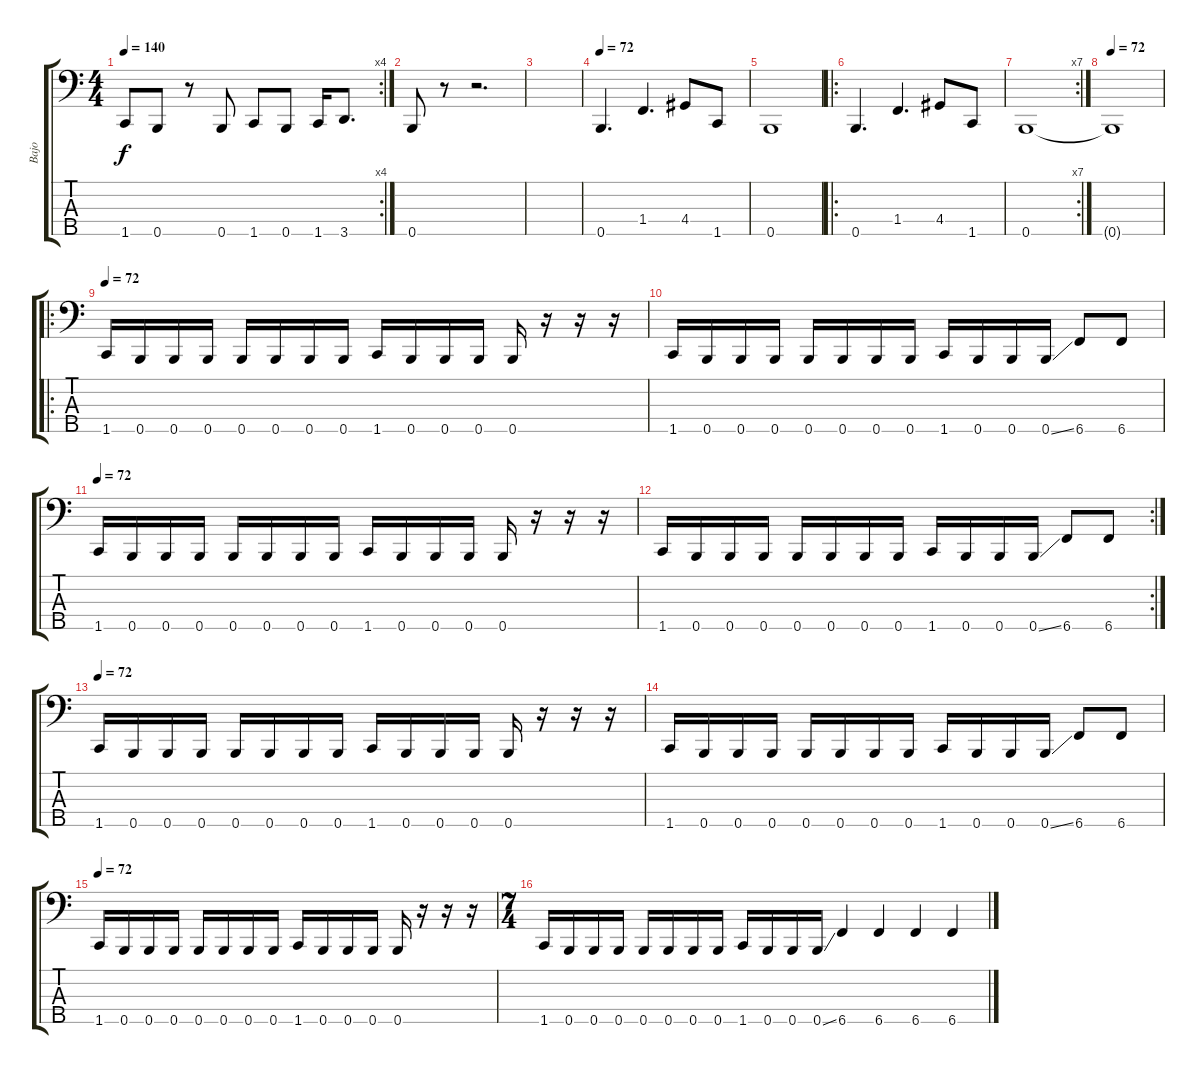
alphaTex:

\track ("Bajo" "Bajo") {instrument electricbasspick}
\staff {score tabs}
\tuning (G2 D2 A1 E1 B0) {hide}
\rc 4
\ts (4 4)
\tempo 140
\clef f4
\ks c
1.5.8{dy f} 0.5.8 r.8 0.5.8 1.5.8 0.5.8 1.5.16 3.5.8{d} |
0.5.8 r.8 r.2{d} |
|
\tempo 72
0.5.4{d} 1.4.4{d} 4.4.8 1.5.8 |
0.5.1 |
\ro
0.5.4{d} 1.4.4{d} 4.4.8 1.5.8 |
\rc 7
0.5.1 |
\tempo 72
0.5{t}.1 |
\ro
\tempo 72
1.5.16 0.5.16 0.5.16 0.5.16 0.5.16 0.5.16 0.5.16 0.5.16 1.5.16 0.5.16 0.5.16 0.5.16 0.5.16 r.16 r.16 r.16 |
1.5.16 0.5.16 0.5.16 0.5.16 0.5.16 0.5.16 0.5.16 0.5.16 1.5.16 0.5.16 0.5.16 0.5{ss}.16 6.5.8 6.5.8 |
\tempo 72
1.5.16 0.5.16 0.5.16 0.5.16 0.5.16 0.5.16 0.5.16 0.5.16 1.5.16 0.5.16 0.5.16 0.5.16 0.5.16 r.16 r.16 r.16 |
\rc 2
1.5.16 0.5.16 0.5.16 0.5.16 0.5.16 0.5.16 0.5.16 0.5.16 1.5.16 0.5.16 0.5.16 0.5{ss}.16 6.5.8 6.5.8 |
\tempo 72
1.5.16 0.5.16 0.5.16 0.5.16 0.5.16 0.5.16 0.5.16 0.5.16 1.5.16 0.5.16 0.5.16 0.5.16 0.5.16 r.16 r.16 r.16 |
1.5.16 0.5.16 0.5.16 0.5.16 0.5.16 0.5.16 0.5.16 0.5.16 1.5.16 0.5.16 0.5.16 0.5{ss}.16 6.5.8 6.5.8 |
\tempo 72
1.5.16 0.5.16 0.5.16 0.5.16 0.5.16 0.5.16 0.5.16 0.5.16 1.5.16 0.5.16 0.5.16 0.5.16 0.5.16 r.16 r.16 r.16 |
\ts (7 4)
1.5.16 0.5.16 0.5.16 0.5.16 0.5.16 0.5.16 0.5.16 0.5.16 1.5.16 0.5.16 0.5.16 0.5{ss}.16 6.5.4 6.5.4 6.5.4 6.5.4
